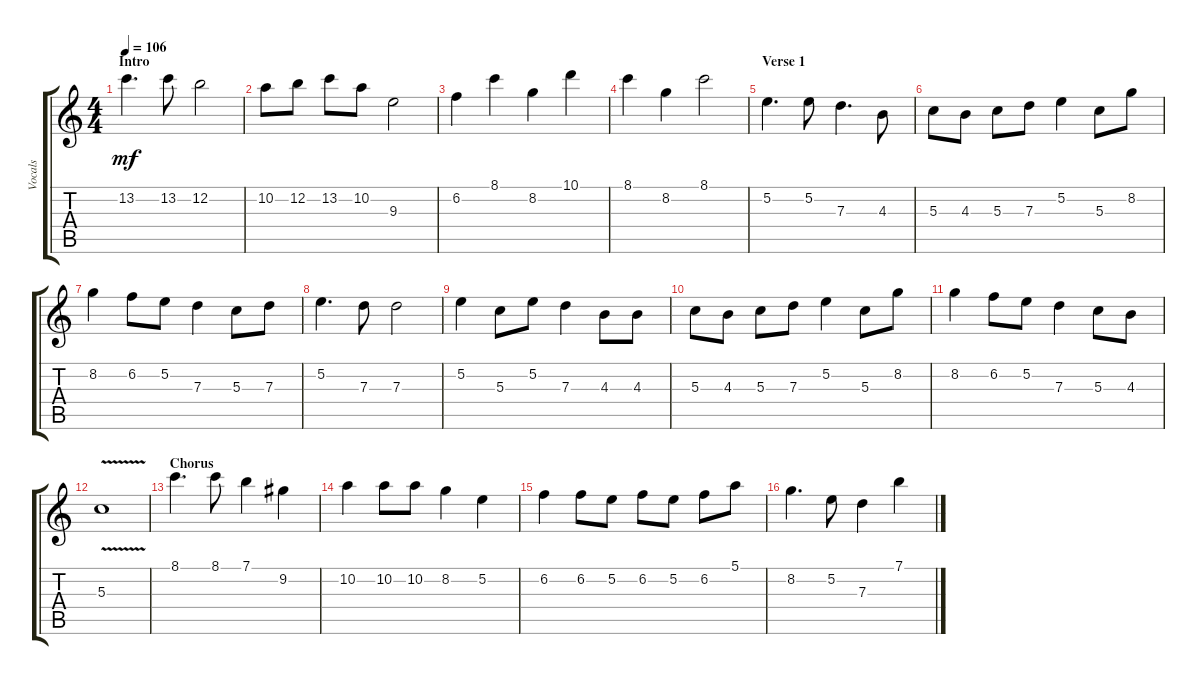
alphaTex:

\track ("Vocals" "Vocals") {instrument acousticguitarsteel}
\staff {score tabs}
\tuning (E4 B3 G3 D3 A2 E2) {hide}
\ts (4 4)
\section ("" "Intro")
\tempo 106
\clef g2
\ks c
13.2.4{d dy mf instrument acousticguitarsteel} 13.2.8 12.2.2 |
10.2.8 12.2.8 13.2.8 10.2.8 9.3.2 |
6.2.4 8.1.4 8.2.4 10.1.4 |
8.1.4 8.2.4 8.1.2 |
\section ("" "Verse 1")
5.2.4{d} 5.2.8 7.3.4{d} 4.3.8 |
5.3.8 4.3.8 5.3.8 7.3.8 5.2.4 5.3.8 8.2.8 |
8.2.4 6.2.8 5.2.8 7.3.4 5.3.8 7.3.8 |
5.2.4{d} 7.3.8 7.3.2 |
5.2.4 5.3.8 5.2.8 7.3.4 4.3.8 4.3.8 |
5.3.8 4.3.8 5.3.8 7.3.8 5.2.4 5.3.8 8.2.8 |
8.2.4 6.2.8 5.2.8 7.3.4 5.3.8 4.3.8 |
5.3{v}.1 |
\section ("" "Chorus")
8.1.4{d} 8.1.8 7.1.4 9.2.4 |
10.2.4 10.2.8 10.2.8 8.2.4 5.2.4 |
6.2.4 6.2.8 5.2.8 6.2.8 5.2.8 6.2.8 5.1.8 |
8.2.4{d} 5.2.8 7.3.4 7.1.4
